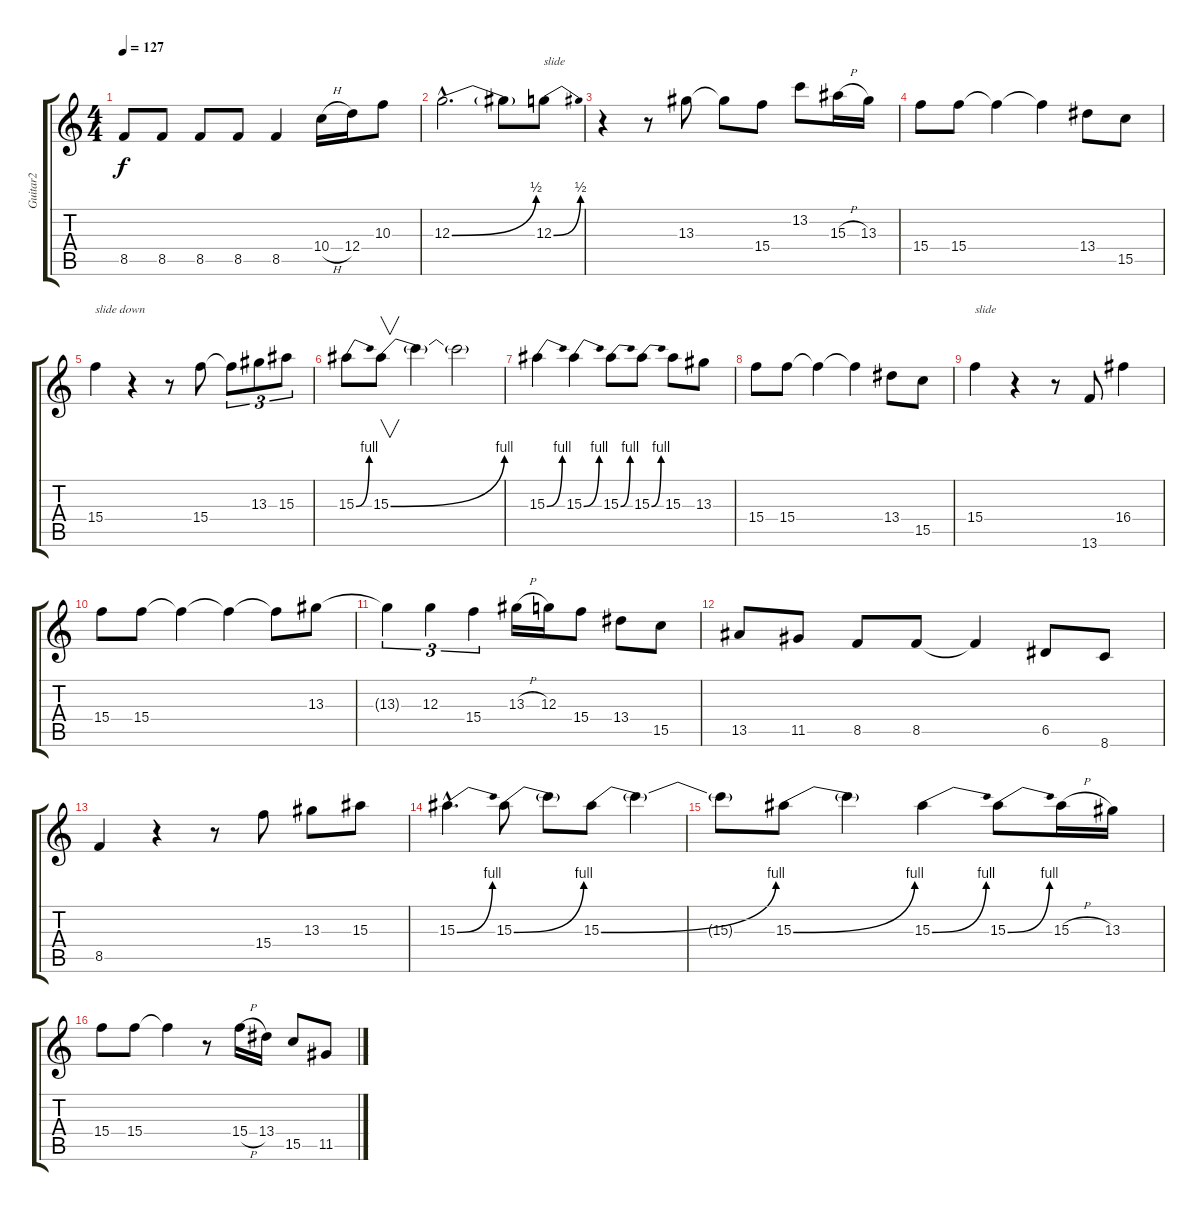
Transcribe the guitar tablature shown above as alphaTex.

\track ("Guitar2" "Guitar2") {instrument overdrivenguitar}
\staff {score tabs}
\tuning (E4 B3 G3 D3 A2 E2) {hide}
\ts (4 4)
\tempo 127
\clef g2
\ks c
8.5.8{dy f} 8.5.8 8.5.8 8.5.8 8.5.4 10.4{h}.16 12.4.16 10.3.8 |
12.3{be (bend 0 0 60 2) hac}.2{d} 12.3{t}.8 12.3{be (bend 0 0 60 2)}.8{txt "slide"} |
r.4 r.8 13.3.8 13.3{t}.8 15.4.8 13.2.8 15.3{h}.16 13.3.16 |
15.4.8 15.4.8 15.4{t}.4 15.4{t}.4 13.4.8 15.5.8 |
15.4.4{txt "slide down"} r.4 r.8 15.4.8 15.4{t}.8{tu (3 2)} 13.3.8{tu (3 2)} 15.3.8{tu (3 2)} |
15.3{be (bend 0 0 60 4)}.8 15.3{be (bend 0 0 60 4)}.8{v} 15.3{t}.4 15.3{t}.2 |
15.3{be (bend 0 0 60 4)}.4 15.3{be (bend 0 0 60 4)}.4 15.3{be (bend 0 0 60 4)}.8 15.3{be (bend 0 0 60 4)}.8 15.3.8 13.3.8 |
15.4.8 15.4.8 15.4{t}.4 15.4{t}.4 13.4.8 15.5.8 |
15.4.4{txt "slide"} r.4 r.8 13.6.8 16.4.4 |
15.4.8 15.4.8 15.4{t}.4 15.4{t}.4 15.4{t}.8 13.3.8 |
13.3{t}.4{tu (3 2)} 12.3.4{tu (3 2)} 15.4.4{tu (3 2)} 13.3{h}.16 12.3.16 15.4.8 13.4.8 15.5.8 |
13.5.8 11.5.8 8.5.8 8.5.8 8.5{t}.4 6.5.8 8.6.8 |
8.5.4 r.4 r.8 15.4.8 13.3.8 15.3.8 |
15.3{be (bend 0 0 60 4) hac}.4{d} 15.3{be (bend 0 0 60 4)}.8 15.3{t}.8 15.3{be (bend 0 0 60 4)}.8 15.3{t}.4 |
15.3{t}.8 15.3{be (bend 0 0 60 4)}.8 15.3{t}.4 15.3{be (bend 0 0 60 4)}.4 15.3{be (bend 0 0 60 4)}.8 15.3{h}.16 13.3.16 |
15.4.8 15.4.8 15.4{t}.4 r.8 15.4{h}.16 13.4.16 15.5.8 11.5.8
